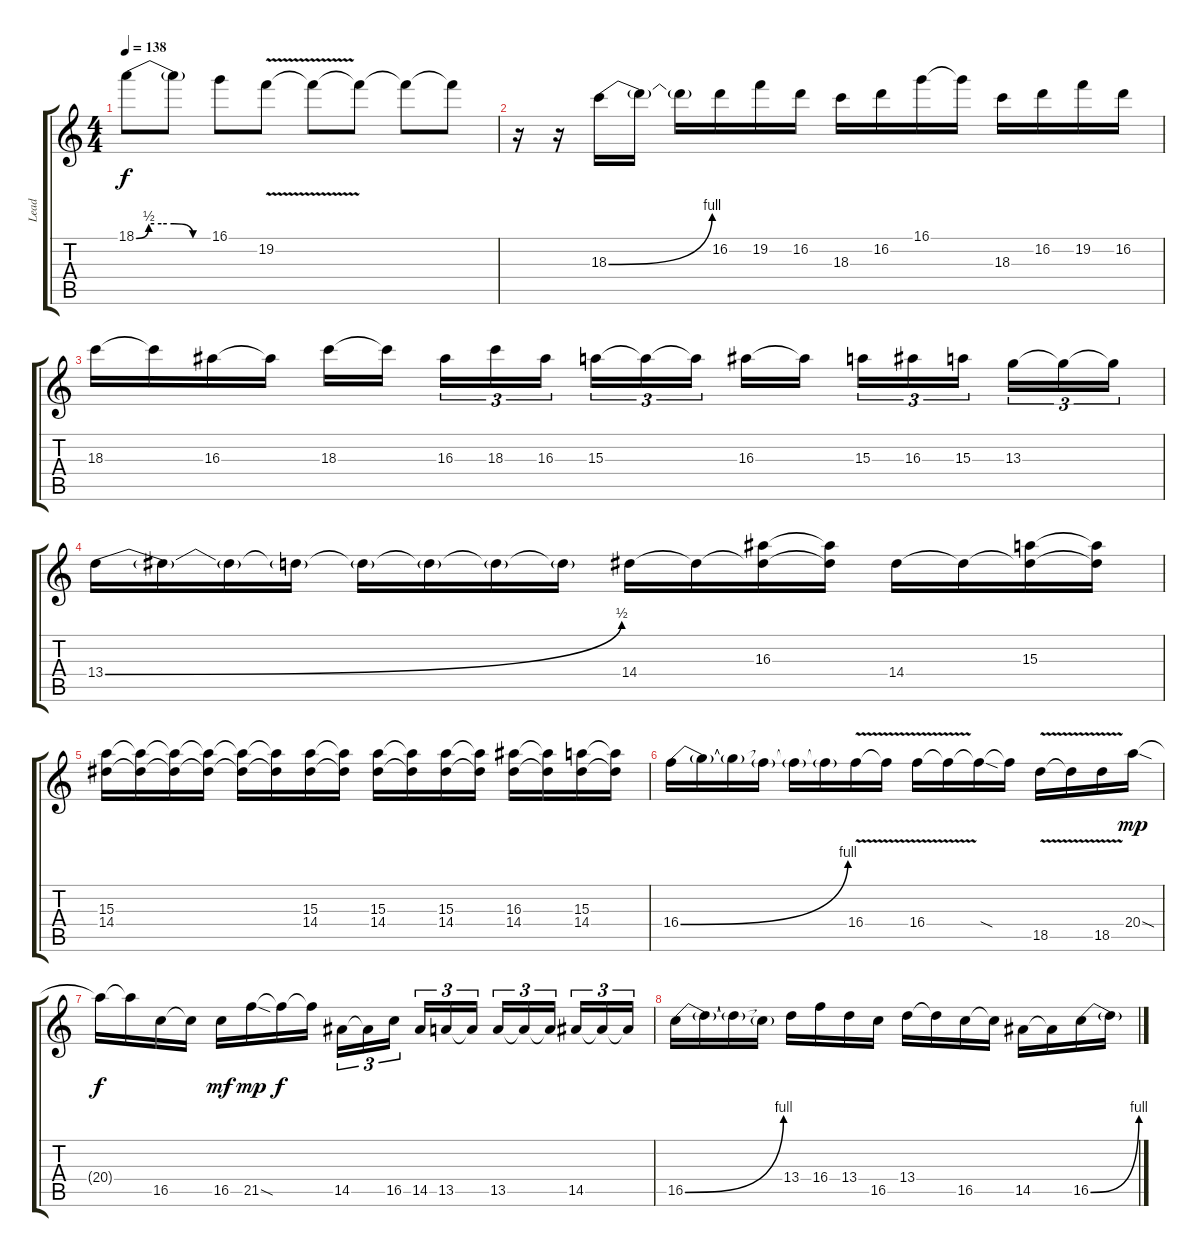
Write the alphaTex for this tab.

\track ("Lead" "Lead") {instrument distortionguitar}
\staff {score tabs}
\tuning (Eb4 Bb3 Gb3 Db3 Ab2 Eb2) {hide}
\ts (4 4)
\tempo 138
\clef g2
\ks c
18.1{be (custom 0 0 10 2 20 2 30 2 45 0 60 0)}.8{dy f} 18.1{t}.8 16.1.8 19.2{v}.8 19.2{t}.8 19.2{t}.8 19.2{t}.8 19.2{t}.8 |
r.16 r.16 18.3{be (bend 0 0 60 4)}.16 18.3{t}.16 18.3{t}.16 16.2.16 19.2.16 16.2.16 18.3.16 16.2.16 16.1.16 16.1{t}.16 18.3.16 16.2.16 19.2.16 16.2.16 |
18.3.16 18.3{t}.16 16.3.16 16.3{t}.16 18.3.16 18.3{t}.16 16.3.16{tu (3 2)} 18.3.16{tu (3 2)} 16.3.16{tu (3 2)} 15.3.16{tu (3 2)} 15.3{t}.16{tu (3 2)} 15.3{t}.16{tu (3 2)} 16.3.16 16.3{t}.16 15.3.16{tu (3 2)} 16.3.16{tu (3 2)} 15.3.16{tu (3 2)} 13.3.16{tu (3 2)} 13.3{t}.16{tu (3 2)} 13.3{t}.16{tu (3 2)} |
13.4{be (bend 0 0 60 2)}.16 13.4{t}.16 13.4{t}.16 13.4{t}.16 13.4{t}.16 13.4{t}.16 13.4{t}.16 13.4{t}.16 14.4.16 14.4{t}.16 (16.3 14.4{t}).16 (16.3{t} 14.4{t}).16 14.4.16 14.4{t}.16 (15.3 14.4{t}).16 (15.3{t} 14.4{t}).16 |
(15.3 14.4).16 (15.3{t} 14.4{t}).16 (15.3{t} 14.4{t}).16 (15.3{t} 14.4{t}).16 (15.3{t} 14.4{t}).16 (15.3{t} 14.4{t}).16 (15.3 14.4).16 (15.3{t} 14.4{t}).16 (15.3 14.4).16 (15.3{t} 14.4{t}).16 (15.3 14.4).16 (15.3{t} 14.4{t}).16 (16.3 14.4).16 (16.3{t} 14.4{t}).16 (15.3 14.4).16 (15.3{t} 14.4{t}).16 |
16.4{be (bend 0 0 60 4)}.16 16.4{t}.16 16.4{t}.16 16.4{t}.16 16.4{t}.16 16.4{t}.16 16.4{v}.16 16.4{t}.16 16.4{v}.16 16.4{t}.16 16.4{sod t}.16 16.4{t}.16 18.5{v}.16 18.5{t}.16 18.5{v}.16 20.4{sod}.16{dy mp} |
20.4{t}.16{dy f} 20.4{t}.16 16.5.16 16.5{t}.16 16.5.16{dy mf} 21.5{sod}.16{dy mp} 21.5{t}.16{dy f} 21.5{t}.16 14.5.16{tu (3 2)} 14.5{t}.16{tu (3 2)} 16.5.16{tu (3 2)} 14.5.16{tu (3 2)} 13.5.16{tu (3 2)} 13.5{t}.16{tu (3 2)} 13.5.16{tu (3 2)} 13.5{t}.16{tu (3 2)} 13.5{t}.16{tu (3 2)} 14.5.16{tu (3 2)} 14.5{t}.16{tu (3 2)} 14.5{t}.16{tu (3 2)} |
16.5{be (bend 0 0 60 4)}.16 16.5{t}.16 16.5{t}.16 16.5{t}.16 13.4.16 16.4.16 13.4.16 16.5.16 13.4.16 13.4{t}.16 16.5.16 16.5{t}.16 14.5.16 14.5{t}.16 16.5{be (bend 0 0 60 4)}.16 16.5{t}.16
